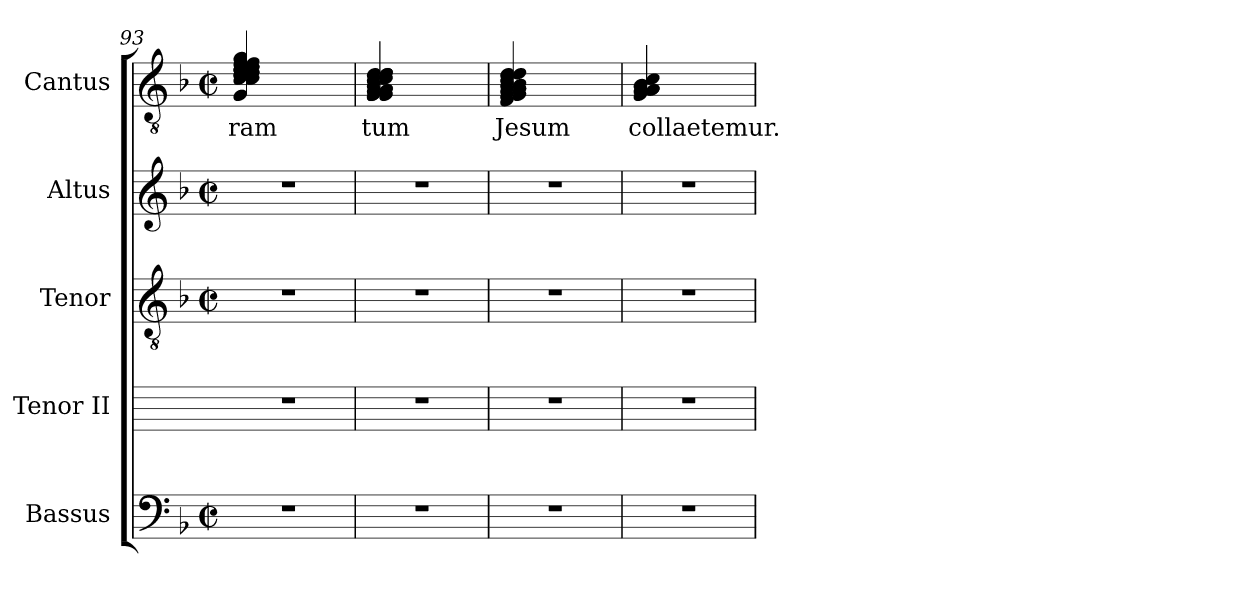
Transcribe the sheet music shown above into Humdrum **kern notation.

**kern	**kern	**kern	**kern	**kern	**text
*part5	*part4	*part3	*part2	*part1	*part1
*staff5	*staff4	*staff3	*staff2	*staff1	*staff1
*I"Bassus	*I"Tenor II	*I"Tenor	*I"Altus	*I"Cantus	*
*I'Bassus	*	*I'Tenor	*I'Altus	*I'Cantus	*
!!LO:LB:g=z
*clefF4	*	*clefGv2	*clefG2	*clefGv2	*
*k[b-]	*	*k[b-]	*k[b-]	*k[b-]	*
*F:	*	*F:	*F:	*F:	*
*M2/2	*	*M2/2	*M2/2	*M2/2	*
*met(c|)	*	*met(c|)	*met(c|)	*met(c|)	*
=93	=93	=93	=93	=93	=93
!	!	!	!	!	!LO:LY:b
1r	1r	1r	1r	4G/ 4d/ 4e/ 4c/ 4d/ 4e/ 4e/ 4f/ 4g/ 4f/ 4e/ 4d/ 4c/ 4d/	ram
.	.	.	.	2.ryy	.
=94	=94	=94	=94	=94	=94
!	!	!	!	!	!LO:LY:b
1r	1r	1r	1r	4d/ 4d/ 4c/ 4d/ 4G/ 4A/ 4c/ 4B-/ 4A/ 4G/ 4A/ 4G/	tum
.	.	.	.	2.ryy	.
=95	=95	=95	=95	=95	=95
!	!	!	!	!	!LO:LY:b
1r	1r	1r	1r	4B-/ 4A/ 4c/ 4d/ 4d/ 4G/ 4A/ 4B-/ 4A/ 4G/ 4F/	Jesum
.	.	.	.	2.ryy	.
=96	=96	=96	=96	=96	=96
!	!	!	!	!	!LO:LY:b
1r	1r	1r	1r	4A/ 4c/ 4A/ 4B-/ 4A/ 4G/	collaetemur.
.	.	.	.	2.ryy	.
=	=	=	=	=	=
*-	*-	*-	*-	*-	*-
